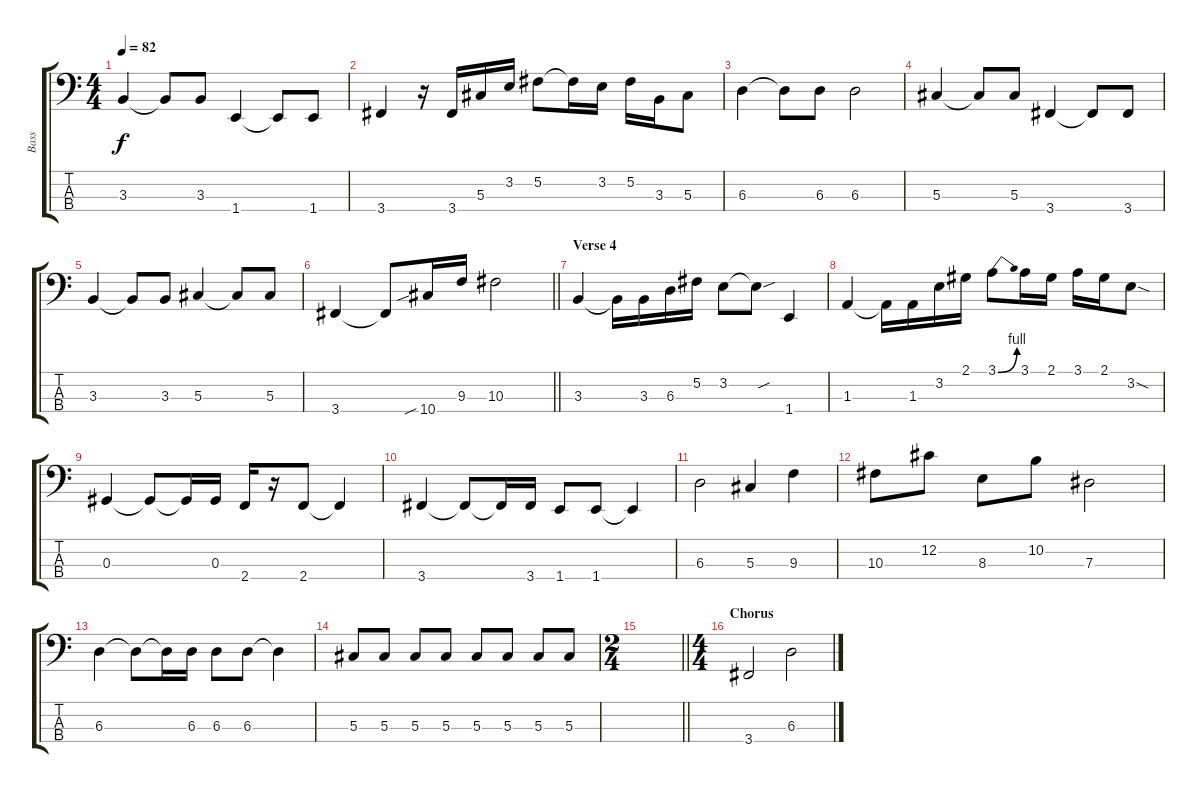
\track ("Bass" "Bass") {instrument electricbassfinger}
\staff {score tabs}
\tuning (Gb2 Db2 Ab1 Eb1) {hide}
\ts (4 4)
\tempo 82
\clef f4
\ks c
3.3.4{dy f} 3.3{t}.8 3.3.8 1.4.4 1.4{t}.8 1.4.8 |
3.4.4 r.16 3.4.16 5.3.16 3.2.16 5.2.8 5.2{t}.16 3.2.16 5.2.16 3.3.16 5.3.8 |
6.3.4 6.3{t}.8 6.3.8 6.3.2 |
5.3.4 5.3{t}.8 5.3.8 3.4.4 3.4{t}.8 3.4.8 |
3.3.4 3.3{t}.8 3.3.8 5.3.4 5.3{t}.8 5.3.8 |
\barLineRight lightlight
3.4.4 3.4{t}.8 10.4{sib}.16 9.3.16 10.3.2 |
\section ("" "Verse 4")
3.3.4 3.3{t}.16 3.3.16 6.3.16 5.2.16 3.2.8 3.2{sou t}.8 1.4.4 |
1.3.4 1.3{t}.16 1.3.16 3.2.16 2.1.16 3.1{be (bend 0 0 60 4)}.8 3.1.16 2.1.16 3.1.16 2.1.16 3.2{sod}.8 |
0.3.4 0.3{t}.8 0.3{t}.16 0.3.16 2.4.16 r.16 2.4.8 2.4{t}.4 |
3.4.4 3.4{t}.8 3.4{t}.16 3.4.16 1.4.8 1.4.8 1.4{t}.4 |
6.3.2 5.3.4 9.3.4 |
10.3.8 12.2.8 8.3.8 10.2.8 7.3.2 |
6.3.4 6.3{t}.8 6.3{t}.16 6.3.16 6.3.8 6.3.8 6.3{t}.4 |
5.3.8 5.3.8 5.3.8 5.3.8 5.3.8 5.3.8 5.3.8 5.3.8 |
\ts (2 4)
\barLineRight lightlight
|
\ts (4 4)
\section ("" "Chorus")
3.4.2 6.3.2
